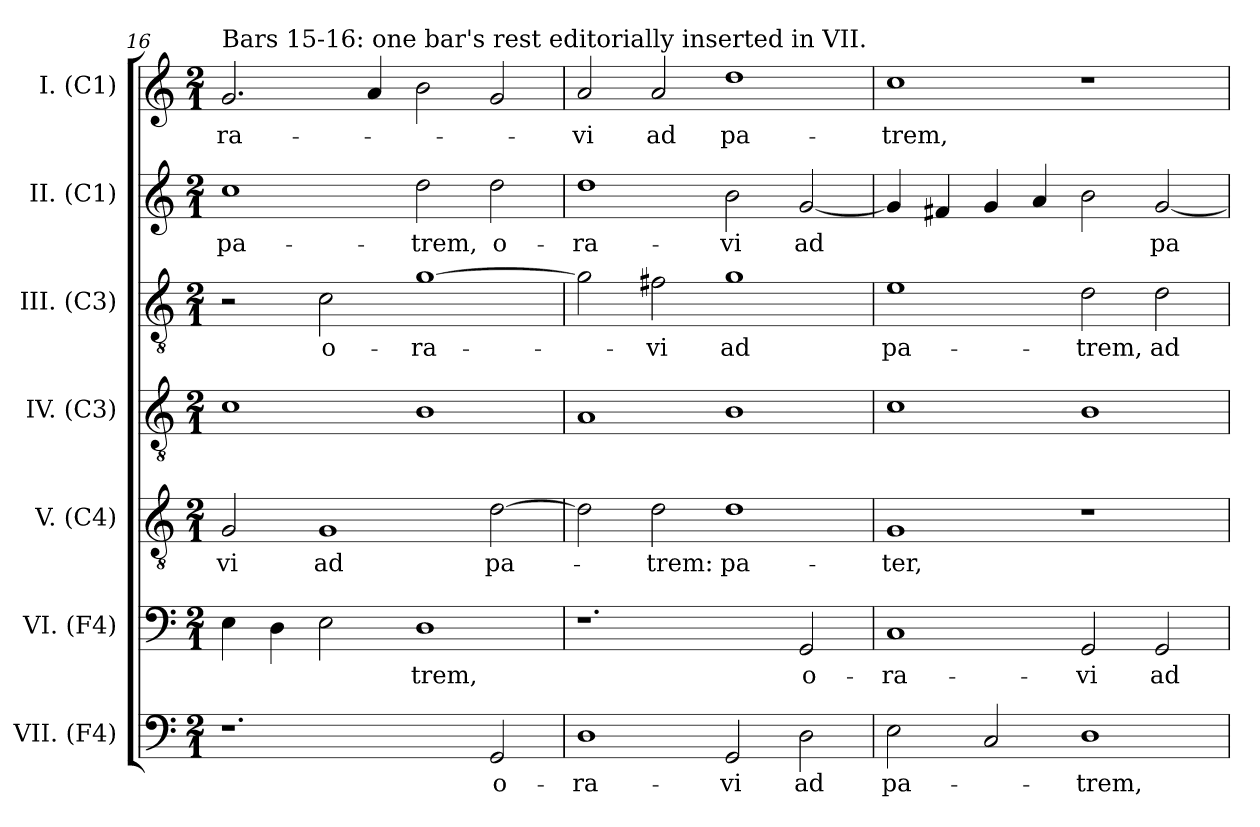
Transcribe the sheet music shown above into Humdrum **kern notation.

**kern	**text	**kern	**text	**kern	**text	**kern	**kern	**text	**kern	**text	**kern	**text
*part7	*part7	*part6	*part6	*part5	*part5	*part4	*part3	*part3	*part2	*part2	*part1	*part1
*staff7	*staff7	*staff6	*staff6	*staff5	*staff5	*staff4	*staff3	*staff3	*staff2	*staff2	*staff1	*staff1
*I"VII. (F4)	*	*I"VI. (F4)	*	*I"V. (C4)	*	*I"IV. (C3)	*I"III. (C3)	*	*I"II. (C1)	*	*I"I. (C1)	*
*I'VII.	*	*I'VI.	*	*I'V.	*	*I'IV.	*I'III.	*	*I'II.	*	*I'I.	*
!!LO:LB:g=z
*clefF4	*	*clefF4	*	*clefGv2	*	*clefGv2	*clefGv2	*	*clefG2	*	*clefG2	*
*	*	*	*	*ITrd7c12	*	*	*	*	*	*	*	*
*k[]	*	*k[]	*	*k[]	*	*k[]	*k[]	*	*k[]	*	*k[]	*
*C:	*	*C:	*	*C:	*	*C:	*C:	*	*C:	*	*C:	*
*M2/1	*	*M2/1	*	*M2/1	*	*M2/1	*M2/1	*	*M2/1	*	*M2/1	*
=16	=16	=16	=16	=16	=16	=16	=16	=16	=16	=16	=16	=16
!	!	!	!	!	!LO:LY:b:color=#000000	!	!	!	!	!	!	!
!	!	!	!	!	!	!	!	!	!	!LO:LY:b:color=#000000	!	!
!	!	!	!	!	!	!	!	!	!	!	!LO:TX:a:t=Bars 15-16&colon; one bar's rest editorially inserted in VII.	!
!	!	!	!	!	!	!	!	!	!	!	!	!LO:LY:b:color=#000000
1.r	.	4Ei\	.	2GGi/	-vi	1ci	2r	.	1cci	pa-	2.gi/	-ra-
.	.	4Di\	.	.	.	.	.	.	.	.	.	.
!	!	!	!	!	!LO:LY:b:color=#000000	!	!	!	!	!	!	!
!	!	!	!	!	!	!	!	!LO:LY:b:color=#000000	!	!	!	!
.	.	2Ei\	.	1GGi	ad	.	2ci\	o-	.	.	.	.
.	.	.	.	.	.	.	.	.	.	.	4ai/	.
!	!	!	!LO:LY:b:color=#000000	!	!	!	!	!	!	!	!	!
!	!	!	!	!	!	!	!	!LO:LY:b:color=#000000	!	!	!	!
!	!	!	!	!	!	!	!	!	!	!LO:LY:b:color=#000000	!	!
.	.	1Di	-trem,	.	.	1Bi	[1gi	-ra-	2ddi\	-trem,	2bi\	.
!	!LO:LY:b:color=#000000	!	!	!	!	!	!	!	!	!	!	!
!	!	!	!	!	!LO:LY:b:color=#000000	!	!	!	!	!	!	!
!	!	!	!	!	!	!	!	!	!	!LO:LY:b:color=#000000	!	!
2GGi/	o-	.	.	[2Di\	pa-	.	.	.	2ddi\	o-	2gi/	.
=17	=17	=17	=17	=17	=17	=17	=17	=17	=17	=17	=17	=17
!	!LO:LY:b:color=#000000	!	!	!	!	!	!	!	!	!	!	!
!	!	!	!	!	!	!	!	!	!	!LO:LY:b:color=#000000	!	!
!	!	!	!	!	!	!	!	!	!	!	!	!LO:LY:b:color=#000000
1Di	-ra-	1.r	.	2Di\]	.	1Ai	2gi\]	.	1ddi	-ra-	2ai/	-vi
!	!	!	!	!	!LO:LY:b:color=#000000	!	!	!	!	!	!	!
!	!	!	!	!	!	!	!	!LO:LY:b:color=#000000	!	!	!	!
!	!	!	!	!	!	!	!	!	!	!	!	!LO:LY:b:color=#000000
.	.	.	.	2Di\	-trem:	.	2f#i\	-vi	.	.	2ai/	ad
!	!LO:LY:b:color=#000000	!	!	!	!	!	!	!	!	!	!	!
!	!	!	!	!	!LO:LY:b:color=#000000	!	!	!	!	!	!	!
!	!	!	!	!	!	!	!	!LO:LY:b:color=#000000	!	!	!	!
!	!	!	!	!	!	!	!	!	!	!LO:LY:b:color=#000000	!	!
!	!	!	!	!	!	!	!	!	!	!	!	!LO:LY:b:color=#000000
2GGi/	-vi	.	.	1Di	pa-	1Bi	1gi	ad	2bi\	-vi	1ddi	pa-
!	!LO:LY:b:color=#000000	!	!	!	!	!	!	!	!	!	!	!
!	!	!	!LO:LY:b:color=#000000	!	!	!	!	!	!	!	!	!
!	!	!	!	!	!	!	!	!	!	!LO:LY:b:color=#000000	!	!
2Di\	ad	2GGi/	o-	.	.	.	.	.	[2gi/	ad	.	.
=18	=18	=18	=18	=18	=18	=18	=18	=18	=18	=18	=18	=18
!	!LO:LY:b:color=#000000	!	!	!	!	!	!	!	!	!	!	!
!	!	!	!LO:LY:b:color=#000000	!	!	!	!	!	!	!	!	!
!	!	!	!	!	!LO:LY:b:color=#000000	!	!	!	!	!	!	!
!	!	!	!	!	!	!	!	!LO:LY:b:color=#000000	!	!	!	!
!	!	!	!	!	!	!	!	!	!	!	!	!LO:LY:b:color=#000000
2Ei\	pa-	1Ci	-ra-	1GGi	-ter,	1ci	1ei	pa-	4gi/]	.	1cci	-trem,
.	.	.	.	.	.	.	.	.	4f#Xi/	.	.	.
2Ci/	.	.	.	.	.	.	.	.	4gi/	.	.	.
.	.	.	.	.	.	.	.	.	4ai/	.	.	.
!	!LO:LY:b:color=#000000	!	!	!	!	!	!	!	!	!	!	!
!	!	!	!LO:LY:b:color=#000000	!	!	!	!	!	!	!	!	!
!	!	!	!	!	!	!	!	!LO:LY:b:color=#000000	!	!	!	!
1Di	-trem,	2GGi/	-vi	1r	.	1Bi	2di\	-trem,	2bi\	.	1r	.
!	!	!	!LO:LY:b:color=#000000	!	!	!	!	!	!	!	!	!
!	!	!	!	!	!	!	!	!LO:LY:b:color=#000000	!	!	!	!
!	!	!	!	!	!	!	!	!	!	!LO:LY:b:color=#000000	!	!
.	.	2GGi/	ad	.	.	.	2di\	ad	[2gi/	pa-	.	.
=	=	=	=	=	=	=	=	=	=	=	=	=
*-	*-	*-	*-	*-	*-	*-	*-	*-	*-	*-	*-	*-
